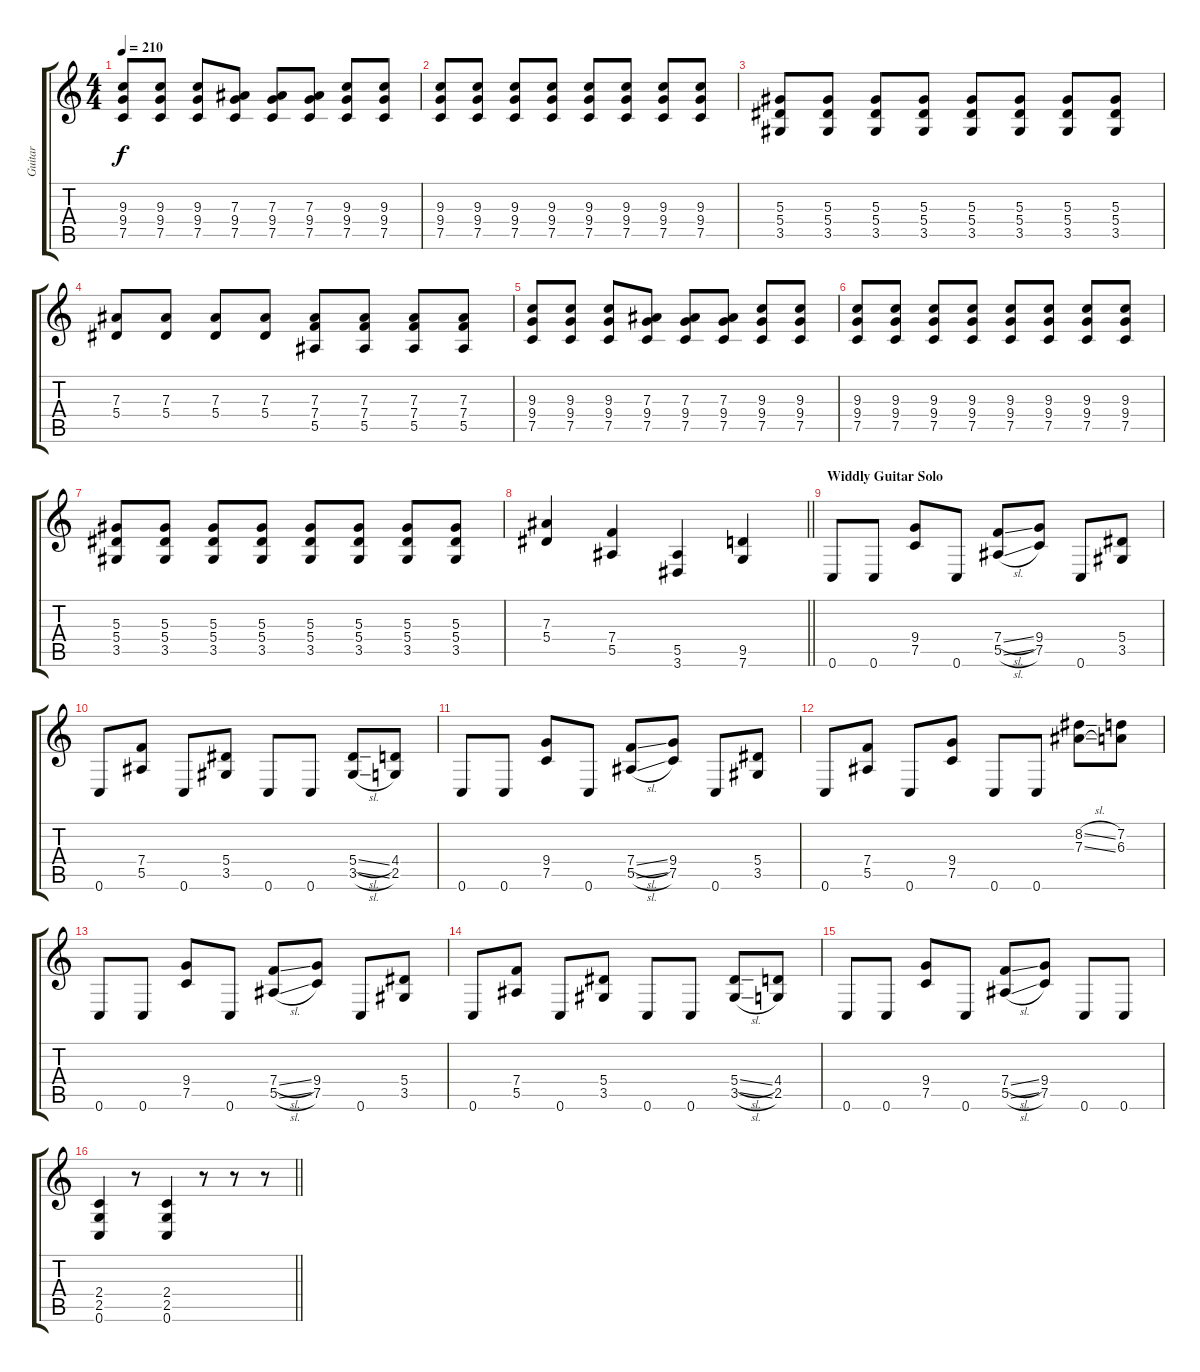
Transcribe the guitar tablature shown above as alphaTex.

\track ("Guitar" "Guitar") {instrument distortionguitar}
\staff {score tabs}
\tuning (C4 G3 Eb3 Bb2 F2 C2) {hide}
\ts (4 4)
\tempo 210
\clef g2
\ks c
(9.3 9.4 7.5).8{dy f} (9.3 9.4 7.5).8 (9.3 9.4 7.5).8 (7.3 9.4 7.5).8 (7.3 9.4 7.5).8 (7.3 9.4 7.5).8 (9.3 9.4 7.5).8 (9.3 9.4 7.5).8 |
(9.3 9.4 7.5).8 (9.3 9.4 7.5).8 (9.3 9.4 7.5).8 (9.3 9.4 7.5).8 (9.3 9.4 7.5).8 (9.3 9.4 7.5).8 (9.3 9.4 7.5).8 (9.3 9.4 7.5).8 |
(5.3 5.4 3.5).8 (5.3 5.4 3.5).8 (5.3 5.4 3.5).8 (5.3 5.4 3.5).8 (5.3 5.4 3.5).8 (5.3 5.4 3.5).8 (5.3 5.4 3.5).8 (5.3 5.4 3.5).8 |
(7.3 5.4).8 (7.3 5.4).8 (7.3 5.4).8 (7.3 5.4).8 (7.3 7.4 5.5).8 (7.3 7.4 5.5).8 (7.3 7.4 5.5).8 (7.3 7.4 5.5).8 |
(9.3 9.4 7.5).8 (9.3 9.4 7.5).8 (9.3 9.4 7.5).8 (7.3 9.4 7.5).8 (7.3 9.4 7.5).8 (7.3 9.4 7.5).8 (9.3 9.4 7.5).8 (9.3 9.4 7.5).8 |
(9.3 9.4 7.5).8 (9.3 9.4 7.5).8 (9.3 9.4 7.5).8 (9.3 9.4 7.5).8 (9.3 9.4 7.5).8 (9.3 9.4 7.5).8 (9.3 9.4 7.5).8 (9.3 9.4 7.5).8 |
(5.3 5.4 3.5).8 (5.3 5.4 3.5).8 (5.3 5.4 3.5).8 (5.3 5.4 3.5).8 (5.3 5.4 3.5).8 (5.3 5.4 3.5).8 (5.3 5.4 3.5).8 (5.3 5.4 3.5).8 |
\barLineRight lightlight
(7.3 5.4).4 (7.4 5.5).4 (5.5 3.6).4 (9.5 7.6).4 |
\section ("" "Widdly Guitar Solo")
0.6.8 0.6.8 (9.4 7.5).8 0.6.8 (7.4{sl} 5.5{sl}).8 (9.4 7.5).8 0.6.8 (5.4 3.5).8 |
0.6.8 (7.4 5.5).8 0.6.8 (5.4 3.5).8 0.6.8 0.6.8 (5.4{sl} 3.5{sl}).8 (4.4 2.5).8 |
0.6.8 0.6.8 (9.4 7.5).8 0.6.8 (7.4{sl} 5.5{sl}).8 (9.4 7.5).8 0.6.8 (5.4 3.5).8 |
0.6.8 (7.4 5.5).8 0.6.8 (9.4 7.5).8 0.6.8 0.6.8 (8.2{sl} 7.3{sl}).8 (7.2 6.3).8 |
0.6.8 0.6.8 (9.4 7.5).8 0.6.8 (7.4{sl} 5.5{sl}).8 (9.4 7.5).8 0.6.8 (5.4 3.5).8 |
0.6.8 (7.4 5.5).8 0.6.8 (5.4 3.5).8 0.6.8 0.6.8 (5.4{sl} 3.5{sl}).8 (4.4 2.5).8 |
0.6.8 0.6.8 (9.4 7.5).8 0.6.8 (7.4{sl} 5.5{sl}).8 (9.4 7.5).8 0.6.8 0.6.8 |
\barLineRight lightlight
(2.4 2.5 0.6).4 r.8 (2.4 2.5 0.6).4 r.8 r.8 r.8
